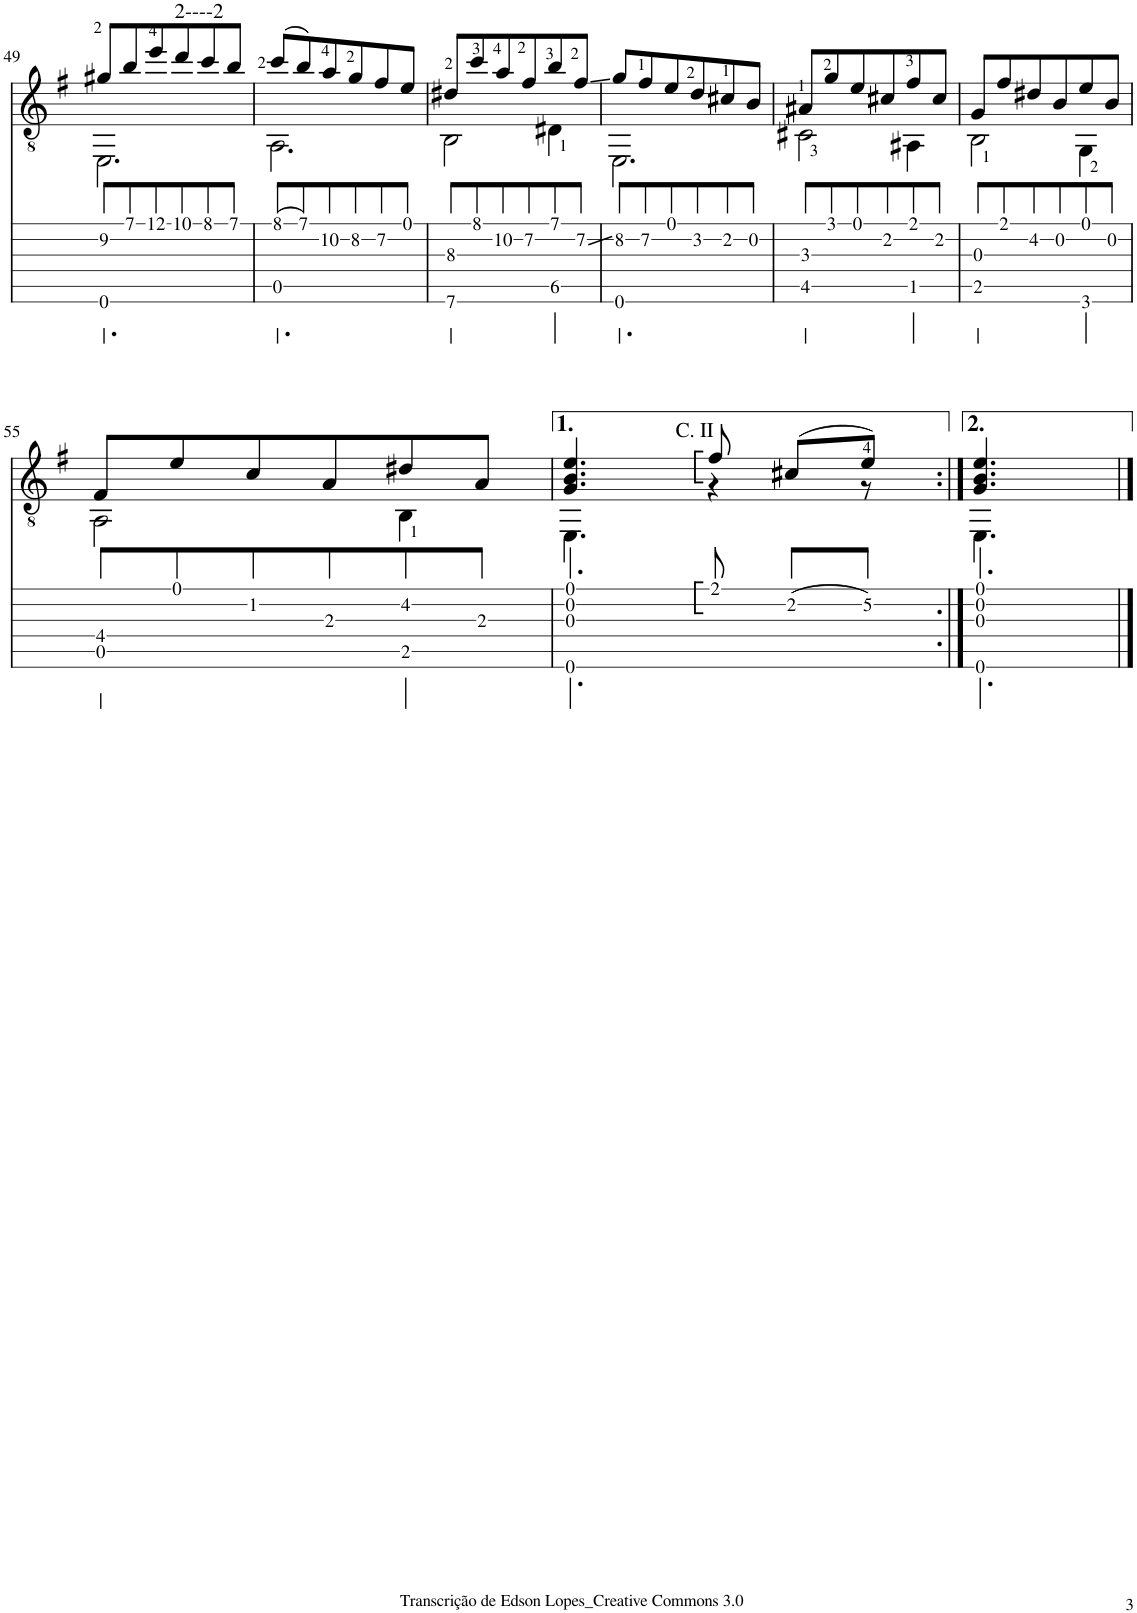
**kern	**kern
*part2	*part1
*staff2	*staff1
*I"Chitarra classica (Intavolatura)	*I"Guitar
!!LO:PB:g=z
*	*clefGv2
*k[f#]	*k[f#]
*M3/4	*M3/4
=49	=49
*^	*^
8g#X/L	2.EE\	8g#X/L	2.EE\
8b/	.	8b/	.
8ee/	.	8ee/	.
!	!	!LO:TX:a:t=2----2	!
8dd/	.	8dd/	.
8cc/	.	8cc/	.
8b/J	.	8b/J	.
=50	=50	=50	=50
(8cc/L	2.AA\	(8cc/L	2.AA\
8b/)	.	8b/)	.
8a/	.	8a/	.
8g/	.	8g/	.
8f#/	.	8f#/	.
8e/J	.	8e/J	.
=51	=51	=51	=51
8d#X/L	2BB\	8d#X/L	2BB\
8cc/	.	8cc/	.
8a/	.	8a/	.
8f#/	.	8f#/	.
8b/	4D#X\	8b/	4D#X\
8f#/J	.	8f#/J	.
=52	=52	=52	=52
8g/L	2.EE\	8g/L	2.EE\
8f#/	.	8f#/	.
8e/	.	8e/	.
8d/	.	8d/	.
8c#X/	.	8c#X/	.
8B/J	.	8B/J	.
=53	=53	=53	=53
8A#X/L	2C#X\	8A#X/L	2C#X\
8g/	.	8g/	.
8e/	.	8e/	.
8c#X/	.	8c#X/	.
8f#/	4AA#X\	8f#/	4AA#X\
8c#/J	.	8c#/J	.
=54	=54	=54	=54
8G/L	2BB\	8G/L	2BB\
8f#/	.	8f#/	.
8d#X/	.	8d#X/	.
8B/	.	8B/	.
8e/	4GG\	8e/	4GG\
8B/J	.	8B/J	.
!!LO:LB:g=z	!!
=55	=55	=55	=55
8F#/L	2AA\	8F#/L	2AA\
8e/	.	8e/	.
8c/	.	8c/	.
8A/	.	8A/	.
8d#X/	4BB\	8d#X/	4BB\
8A/J	.	8A/J	.
=56	=56	=56	=56
4.G/ 4.B/ 4.e/	4.EE\	4.G/ 4.B/ 4.e/	4.EE\
!	!	!LO:TX:a:t=C. II	!
8f#/	4r	8f#/	4r
(8c#X/L	.	(8c#X/L	.
8e/J)	8r	8e/J)	8r
=57:|!	=57:|!	=57:|!	=57:|!
4.G/ 4.B/ 4.e/	4.EE\	4.G/ 4.B/ 4.e/	4.EE\
*v	*v	*	*
*	*v	*v
==	==
*-	*-
